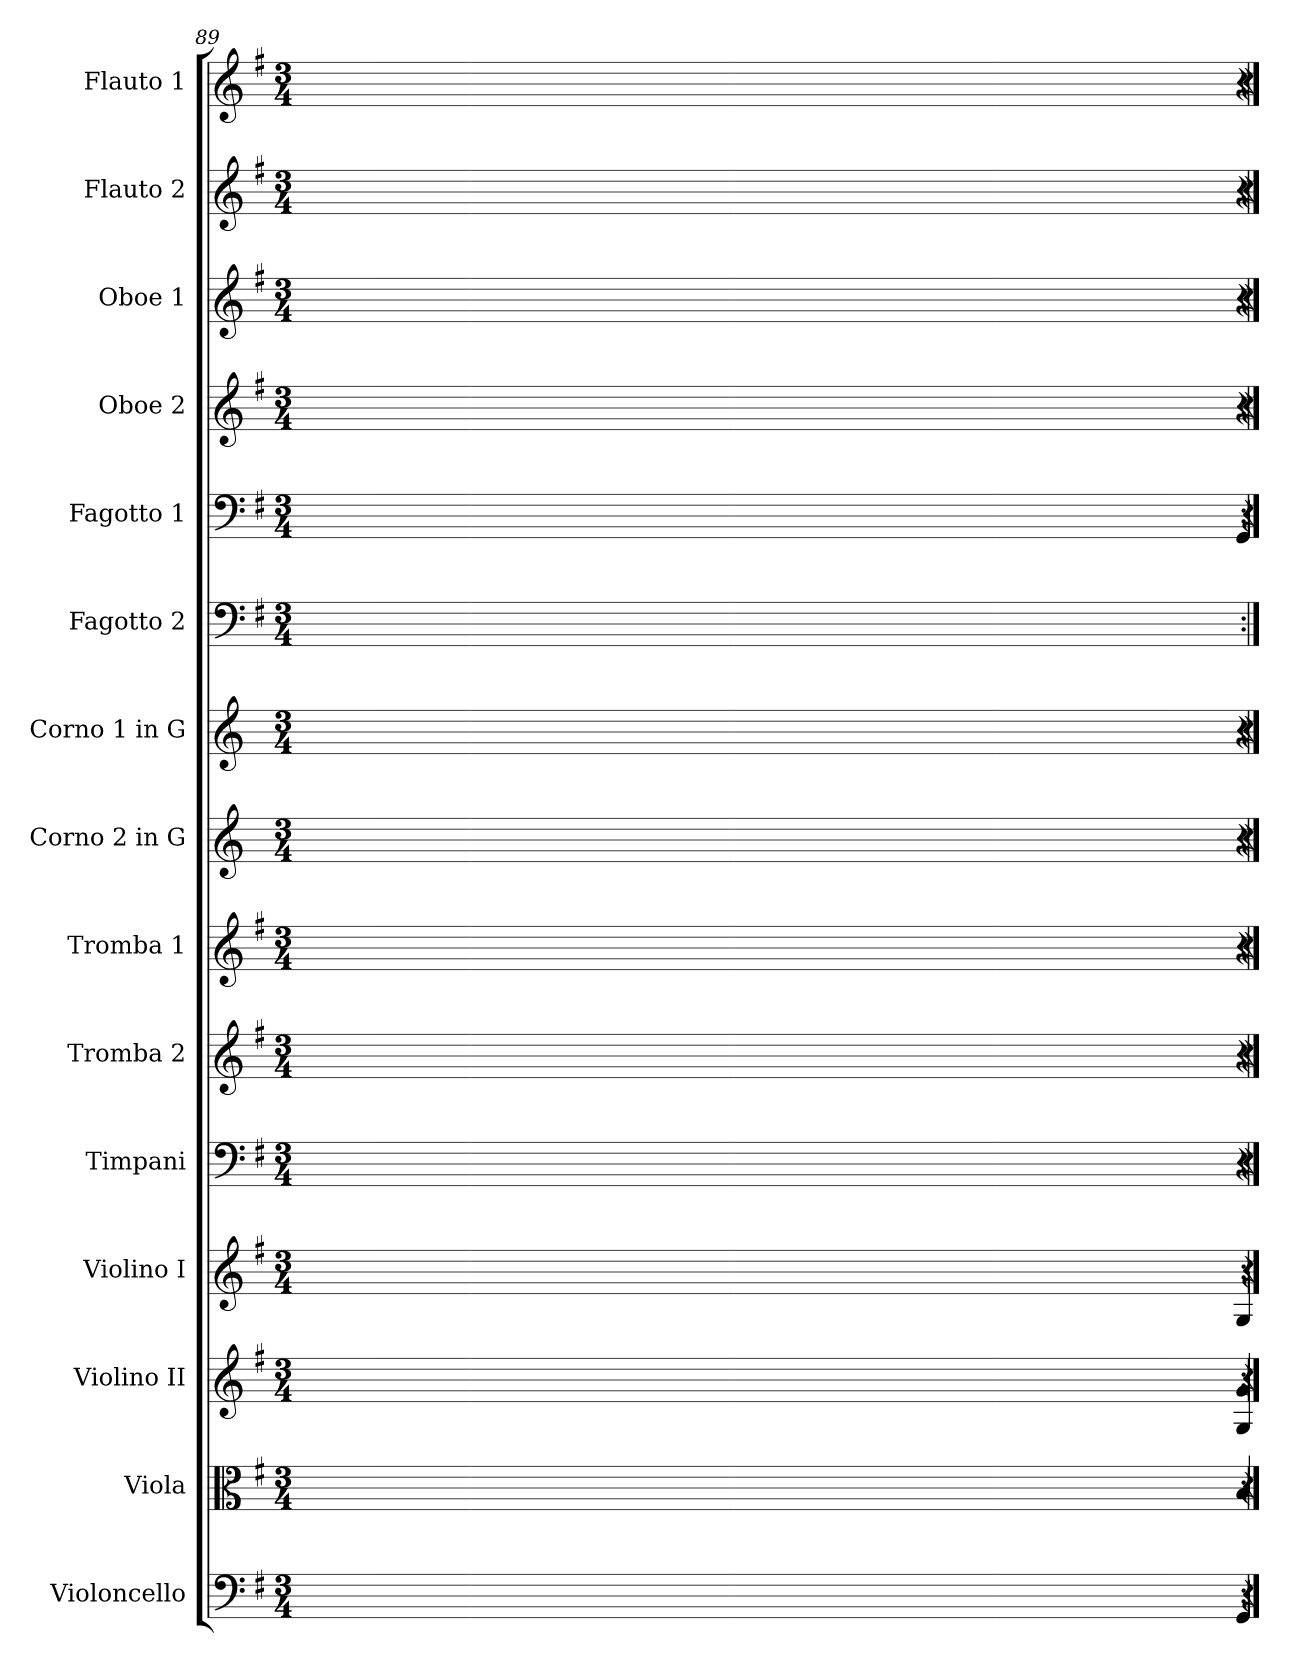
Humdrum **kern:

**kern	**kern	**kern	**kern	**kern	**kern	**kern	**kern	**kern	**kern	**kern	**kern	**kern	**kern	**kern
*part15	*part14	*part13	*part12	*part11	*part10	*part9	*part8	*part7	*part6	*part5	*part4	*part3	*part2	*part1
*staff15	*staff14	*staff13	*staff12	*staff11	*staff10	*staff9	*staff8	*staff7	*staff6	*staff5	*staff4	*staff3	*staff2	*staff1
*I"Violoncello	*I"Viola	*I"Violino II	*I"Violino I	*I"Timpani	*I"Tromba 2	*I"Tromba 1	*I"Corno 2 in G	*I"Corno 1 in G	*I"Fagotto 2	*I"Fagotto 1	*I"Oboe 2	*I"Oboe 1	*I"Flauto 2	*I"Flauto 1
*I'Vc	*I'Vla	*I'Vln	*I'Vln	*	*	*	*	*	*	*	*I'Ob	*I'Ob	*I'Fl	*I'Fl
*clefF4	*clefC3	*clefG2	*clefG2	*clefF4	*clefG2	*clefG2	*clefG2	*clefG2	*clefF4	*clefF4	*clefG2	*clefG2	*clefG2	*clefG2
*	*	*	*	*	*ITrd1c2	*ITrd1c2	*ITrd-4c-7	*ITrd-4c-7	*	*	*	*	*	*
*k[f#]	*k[f#]	*k[f#]	*k[f#]	*k[f#]	*k[b-]	*k[b-]	*k[f#]	*k[f#]	*k[f#]	*k[f#]	*k[f#]	*k[f#]	*k[f#]	*k[f#]
*G:	*G:	*G:	*G:	*G:	*F:	*F:	*G:	*G:	*G:	*G:	*G:	*G:	*G:	*G:
*M3/4	*M3/4	*M3/4	*M3/4	*M3/4	*M3/4	*M3/4	*M3/4	*M3/4	*M3/4	*M3/4	*M3/4	*M3/4	*M3/4	*M3/4
=89	=89	=89	=89	=89	=89	=89	=89	=89	=89	=89	=89	=89	=89	=89
1ryy	1ryy	1ryy	1ryy	1ryy	1ryy	1ryy	1ryy	1ryy	1ryy	1ryy	1ryy	1ryy	1ryy	1ryy
1ryy	1ryy	1ryy	1ryy	1ryy	1ryy	1ryy	1ryy	1ryy	1ryy	1ryy	1ryy	1ryy	1ryy	1ryy
1ryy	1ryy	1ryy	1ryy	1ryy	1ryy	1ryy	1ryy	1ryy	1ryy	1ryy	1ryy	1ryy	1ryy	1ryy
1ryy	1ryy	1ryy	1ryy	1ryy	1ryy	1ryy	1ryy	1ryy	1ryy	1ryy	1ryy	1ryy	1ryy	1ryy
1ryy	1ryy	1ryy	1ryy	1ryy	1ryy	1ryy	1ryy	1ryy	1ryy	1ryy	1ryy	1ryy	1ryy	1ryy
1ryy	1ryy	1ryy	1ryy	1ryy	1ryy	1ryy	1ryy	1ryy	1ryy	1ryy	1ryy	1ryy	1ryy	1ryy
1ryy	1ryy	1ryy	1ryy	1ryy	1ryy	1ryy	1ryy	1ryy	1ryy	1ryy	1ryy	1ryy	1ryy	1ryy
1ryy	1ryy	1ryy	1ryy	1ryy	1ryy	1ryy	1ryy	1ryy	1ryy	1ryy	1ryy	1ryy	1ryy	1ryy
1ryy	1ryy	1ryy	1ryy	1ryy	1ryy	1ryy	1ryy	1ryy	1ryy	1ryy	1ryy	1ryy	1ryy	1ryy
1ryy	1ryy	1ryy	1ryy	1ryy	1ryy	1ryy	1ryy	1ryy	1ryy	1ryy	1ryy	1ryy	1ryy	1ryy
1ryy	1ryy	1ryy	1ryy	1ryy	1ryy	1ryy	1ryy	1ryy	1ryy	1ryy	1ryy	1ryy	1ryy	1ryy
1ryy	1ryy	1ryy	1ryy	1ryy	1ryy	1ryy	1ryy	1ryy	1ryy	1ryy	1ryy	1ryy	1ryy	1ryy
1ryy	1ryy	1ryy	1ryy	1ryy	1ryy	1ryy	1ryy	1ryy	1ryy	1ryy	1ryy	1ryy	1ryy	1ryy
1ryy	1ryy	1ryy	1ryy	1ryy	1ryy	1ryy	1ryy	1ryy	1ryy	1ryy	1ryy	1ryy	1ryy	1ryy
1ryy	1ryy	1ryy	1ryy	1ryy	1ryy	1ryy	1ryy	1ryy	1ryy	1ryy	1ryy	1ryy	1ryy	1ryy
1ryy	1ryy	1ryy	1ryy	1ryy	1ryy	1ryy	1ryy	1ryy	1ryy	1ryy	1ryy	1ryy	1ryy	1ryy
1ryy	1ryy	1ryy	1ryy	1ryy	1ryy	1ryy	1ryy	1ryy	1ryy	1ryy	1ryy	1ryy	1ryy	1ryy
1ryy	1ryy	1ryy	1ryy	1ryy	1ryy	1ryy	1ryy	1ryy	1ryy	1ryy	1ryy	1ryy	1ryy	1ryy
1ryy	1ryy	1ryy	1ryy	1ryy	1ryy	1ryy	1ryy	1ryy	1ryy	1ryy	1ryy	1ryy	1ryy	1ryy
1ryy	1ryy	1ryy	1ryy	1ryy	1ryy	1ryy	1ryy	1ryy	1ryy	1ryy	1ryy	1ryy	1ryy	1ryy
1ryy	1ryy	1ryy	1ryy	1ryy	1ryy	1ryy	1ryy	1ryy	1ryy	1ryy	1ryy	1ryy	1ryy	1ryy
1ryy	1ryy	1ryy	1ryy	1ryy	1ryy	1ryy	1ryy	1ryy	1ryy	1ryy	1ryy	1ryy	1ryy	1ryy
1ryy	1ryy	1ryy	1ryy	1ryy	1ryy	1ryy	1ryy	1ryy	1ryy	1ryy	1ryy	1ryy	1ryy	1ryy
1ryy	1ryy	1ryy	1ryy	1ryy	1ryy	1ryy	1ryy	1ryy	1ryy	1ryy	1ryy	1ryy	1ryy	1ryy
1ryy	1ryy	1ryy	1ryy	1ryy	1ryy	1ryy	1ryy	1ryy	1ryy	1ryy	1ryy	1ryy	1ryy	1ryy
1ryy	1ryy	1ryy	1ryy	1ryy	1ryy	1ryy	1ryy	1ryy	1ryy	1ryy	1ryy	1ryy	1ryy	1ryy
1ryy	1ryy	1ryy	1ryy	1ryy	1ryy	1ryy	1ryy	1ryy	1ryy	1ryy	1ryy	1ryy	1ryy	1ryy
1ryy	1ryy	1ryy	1ryy	1ryy	1ryy	1ryy	1ryy	1ryy	1ryy	1ryy	1ryy	1ryy	1ryy	1ryy
1ryy	1ryy	1ryy	1ryy	1ryy	1ryy	1ryy	1ryy	1ryy	1ryy	1ryy	1ryy	1ryy	1ryy	1ryy
1ryy	1ryy	1ryy	1ryy	1ryy	1ryy	1ryy	1ryy	1ryy	1ryy	1ryy	1ryy	1ryy	1ryy	1ryy
1ryy	1ryy	1ryy	1ryy	1ryy	1ryy	1ryy	1ryy	1ryy	1ryy	1ryy	1ryy	1ryy	1ryy	1ryy
1ryy	1ryy	1ryy	1ryy	1ryy	1ryy	1ryy	1ryy	1ryy	1ryy	1ryy	1ryy	1ryy	1ryy	1ryy
1ryy	1ryy	1ryy	1ryy	1ryy	1ryy	1ryy	1ryy	1ryy	1ryy	1ryy	1ryy	1ryy	1ryy	1ryy
1ryy	1ryy	1ryy	1ryy	1ryy	1ryy	1ryy	1ryy	1ryy	1ryy	1ryy	1ryy	1ryy	1ryy	1ryy
1ryy	1ryy	1ryy	1ryy	1ryy	1ryy	1ryy	1ryy	1ryy	1ryy	1ryy	1ryy	1ryy	1ryy	1ryy
1ryy	1ryy	1ryy	1ryy	1ryy	1ryy	1ryy	1ryy	1ryy	1ryy	1ryy	1ryy	1ryy	1ryy	1ryy
1ryy	1ryy	1ryy	1ryy	1ryy	1ryy	1ryy	1ryy	1ryy	1ryy	1ryy	1ryy	1ryy	1ryy	1ryy
1ryy	1ryy	1ryy	1ryy	1ryy	1ryy	1ryy	1ryy	1ryy	1ryy	1ryy	1ryy	1ryy	1ryy	1ryy
1ryy	1ryy	1ryy	1ryy	1ryy	1ryy	1ryy	1ryy	1ryy	1ryy	1ryy	1ryy	1ryy	1ryy	1ryy
1ryy	1ryy	1ryy	1ryy	1ryy	1ryy	1ryy	1ryy	1ryy	1ryy	1ryy	1ryy	1ryy	1ryy	1ryy
1ryy	1ryy	1ryy	1ryy	1ryy	1ryy	1ryy	1ryy	1ryy	1ryy	1ryy	1ryy	1ryy	1ryy	1ryy
1ryy	1ryy	1ryy	1ryy	1ryy	1ryy	1ryy	1ryy	1ryy	1ryy	1ryy	1ryy	1ryy	1ryy	1ryy
1ryy	1ryy	1ryy	1ryy	1ryy	1ryy	1ryy	1ryy	1ryy	1ryy	1ryy	1ryy	1ryy	1ryy	1ryy
1ryy	1ryy	1ryy	1ryy	1ryy	1ryy	1ryy	1ryy	1ryy	1ryy	1ryy	1ryy	1ryy	1ryy	1ryy
1ryy	1ryy	1ryy	1ryy	1ryy	1ryy	1ryy	1ryy	1ryy	1ryy	1ryy	1ryy	1ryy	1ryy	1ryy
1ryy	1ryy	1ryy	1ryy	1ryy	1ryy	1ryy	1ryy	1ryy	1ryy	1ryy	1ryy	1ryy	1ryy	1ryy
1ryy	1ryy	1ryy	1ryy	1ryy	1ryy	1ryy	1ryy	1ryy	1ryy	1ryy	1ryy	1ryy	1ryy	1ryy
1ryy	1ryy	1ryy	1ryy	1ryy	1ryy	1ryy	1ryy	1ryy	1ryy	1ryy	1ryy	1ryy	1ryy	1ryy
1ryy	1ryy	1ryy	1ryy	1ryy	1ryy	1ryy	1ryy	1ryy	1ryy	1ryy	1ryy	1ryy	1ryy	1ryy
1ryy	1ryy	1ryy	1ryy	1ryy	1ryy	1ryy	1ryy	1ryy	1ryy	1ryy	1ryy	1ryy	1ryy	1ryy
1ryy	1ryy	1ryy	1ryy	1ryy	1ryy	1ryy	1ryy	1ryy	1ryy	1ryy	1ryy	1ryy	1ryy	1ryy
1ryy	1ryy	1ryy	1ryy	1ryy	1ryy	1ryy	1ryy	1ryy	1ryy	1ryy	1ryy	1ryy	1ryy	1ryy
1ryy	1ryy	1ryy	1ryy	1ryy	1ryy	1ryy	1ryy	1ryy	1ryy	1ryy	1ryy	1ryy	1ryy	1ryy
1ryy	1ryy	1ryy	1ryy	1ryy	1ryy	1ryy	1ryy	1ryy	1ryy	1ryy	1ryy	1ryy	1ryy	1ryy
1ryy	1ryy	1ryy	1ryy	1ryy	1ryy	1ryy	1ryy	1ryy	1ryy	1ryy	1ryy	1ryy	1ryy	1ryy
1ryy	1ryy	1ryy	1ryy	1ryy	1ryy	1ryy	1ryy	1ryy	1ryy	1ryy	1ryy	1ryy	1ryy	1ryy
1ryy	1ryy	1ryy	1ryy	1ryy	1ryy	1ryy	1ryy	1ryy	1ryy	1ryy	1ryy	1ryy	1ryy	1ryy
1ryy	1ryy	1ryy	1ryy	1ryy	1ryy	1ryy	1ryy	1ryy	1ryy	1ryy	1ryy	1ryy	1ryy	1ryy
1ryy	1ryy	1ryy	1ryy	1ryy	1ryy	1ryy	1ryy	1ryy	1ryy	1ryy	1ryy	1ryy	1ryy	1ryy
1ryy	1ryy	1ryy	1ryy	1ryy	1ryy	1ryy	1ryy	1ryy	1ryy	1ryy	1ryy	1ryy	1ryy	1ryy
1ryy	1ryy	1ryy	1ryy	1ryy	1ryy	1ryy	1ryy	1ryy	1ryy	1ryy	1ryy	1ryy	1ryy	1ryy
1ryy	1ryy	1ryy	1ryy	1ryy	1ryy	1ryy	1ryy	1ryy	1ryy	1ryy	1ryy	1ryy	1ryy	1ryy
1ryy	1ryy	1ryy	1ryy	1ryy	1ryy	1ryy	1ryy	1ryy	1ryy	1ryy	1ryy	1ryy	1ryy	1ryy
1ryy	1ryy	1ryy	1ryy	1ryy	1ryy	1ryy	1ryy	1ryy	1ryy	1ryy	1ryy	1ryy	1ryy	1ryy
1ryy	1ryy	1ryy	1ryy	1ryy	1ryy	1ryy	1ryy	1ryy	1ryy	1ryy	1ryy	1ryy	1ryy	1ryy
1ryy	1ryy	1ryy	1ryy	1ryy	1ryy	1ryy	1ryy	1ryy	1ryy	1ryy	1ryy	1ryy	1ryy	1ryy
2ryy	2ryy	2ryy	2ryy	2ryy	2ryy	2ryy	2ryy	2ryy	2ryy	2ryy	2ryy	2ryy	2ryy	2ryy
4GG	4B	4G 4g	4G	4r	4r	4r	4r	4r	2ryy	4GG	4r	4r	4r	4r
4r	4r	4r	4r	4r	4r	4r	4r	4r	.	4r	4r	4r	4r	4r
=:|!	=:|!	=:|!	=:|!	=:|!	=:|!	=:|!	=:|!	=:|!	=:|!	=:|!	=:|!	=:|!	=:|!	=:|!
*-	*-	*-	*-	*-	*-	*-	*-	*-	*-	*-	*-	*-	*-	*-
